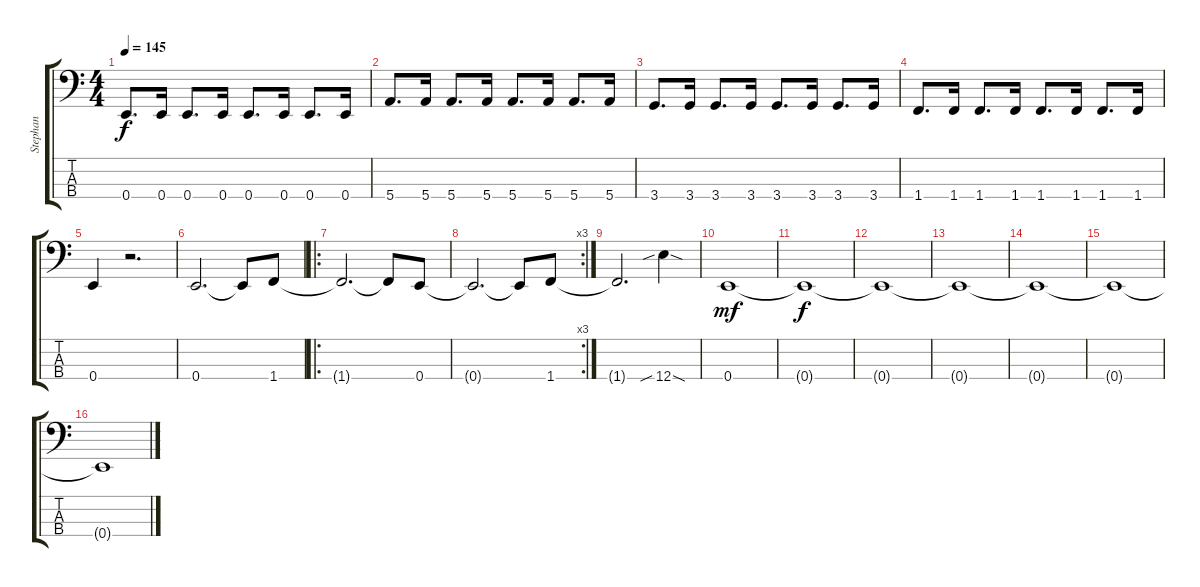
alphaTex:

\track ("Stephan" "Stephan") {instrument electricbassfinger}
\staff {score tabs}
\tuning (G2 D2 A1 E1) {hide}
\ts (4 4)
\tempo 145
\clef f4
\ks c
0.4.8{d dy f} 0.4.16 0.4.8{d} 0.4.16 0.4.8{d} 0.4.16 0.4.8{d} 0.4.16 |
5.4.8{d} 5.4.16 5.4.8{d} 5.4.16 5.4.8{d} 5.4.16 5.4.8{d} 5.4.16 |
3.4.8{d} 3.4.16 3.4.8{d} 3.4.16 3.4.8{d} 3.4.16 3.4.8{d} 3.4.16 |
1.4.8{d} 1.4.16 1.4.8{d} 1.4.16 1.4.8{d} 1.4.16 1.4.8{d} 1.4.16 |
0.4.4 r.2{d} |
0.4.2{d} 0.4{t}.8 1.4.8 |
\ro
1.4{t}.2{d} 1.4{t}.8 0.4.8 |
\rc 3
0.4{t}.2{d} 0.4{t}.8 1.4.8 |
1.4{t}.2{d} 12.4{sib sod}.4 |
0.4.1{dy mf} |
0.4{t}.1{dy f} |
0.4{t}.1 |
0.4{t}.1 |
0.4{t}.1 |
0.4{t}.1 |
0.4{t}.1
